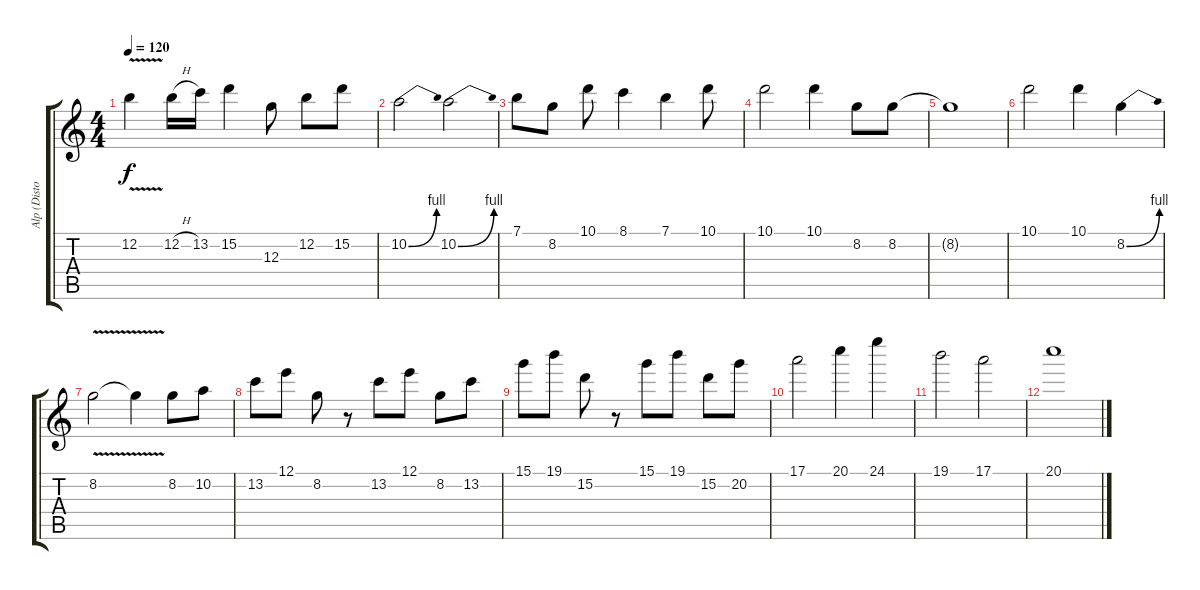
\track ("Alp (Distortion Loud)" "Alp (Disto") {instrument distortionguitar}
\staff {score tabs}
\tuning (E4 B3 G3 D3 A2 E2) {hide}
\ts (4 4)
\tempo 120
\clef g2
\ks c
12.2{v}.4{dy f} 12.2{h}.16 13.2.16 15.2.4 12.3.8 12.2.8 15.2.8 |
10.2{be (bend 0 0 60 4)}.2 10.2{be (bend 0 0 60 4)}.2 |
7.1.8 8.2.8 10.1.8 8.1.4 7.1.4 10.1.8 |
10.1.2 10.1.4 8.2.8 8.2.8 |
8.2{t}.1 |
10.1.2 10.1.4 8.2{be (bend 0 0 60 4)}.4 |
8.2{v}.2 8.2{t}.4 8.2.8 10.2.8 |
13.2.8 12.1.8 8.2.8 r.8 13.2.8 12.1.8 8.2.8 13.2.8 |
15.1.8 19.1.8 15.2.8 r.8 15.1.8 19.1.8 15.2.8 20.2.8 |
17.1.2 20.1.4 24.1.4 |
19.1.2 17.1.2 |
20.1.1{volume 6}
